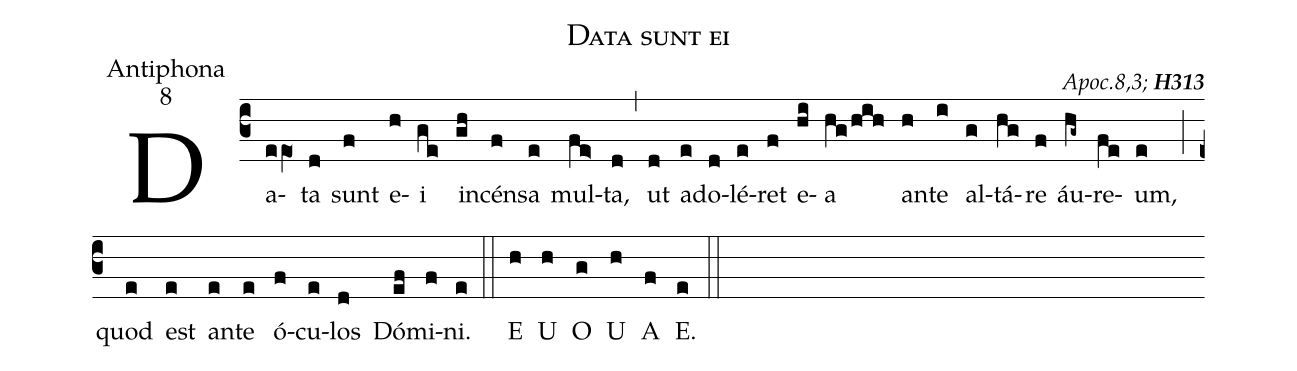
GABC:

name:Data sunt ei;
office-part:Antiphona;
mode:8;
commentary:{\itshape\mdseries Apoc.8,3;\/} {\bfseries H313};
%%
(c3)Da(eeO1)ta(d) sunt(f) e(h)i(ge) in(gh)cén(f)sa(e) mul(fe>)ta,(d) (,) ut(d) a(e)do(d)lé(e)ret(f) e(hi)a(hg/hih) an(h)te(i) al(g)tá(hg)re(f) áu(hg~)re(fe)um,(e) (;) quod(e) est(e) an(e)te(e) ó(f)cu(e)los(d) Dó(ef)mi(f)ni.(e) (::)
<eu> E(h) U(h) O(g) U(h) A(f) E.(e) </eu> (::)
